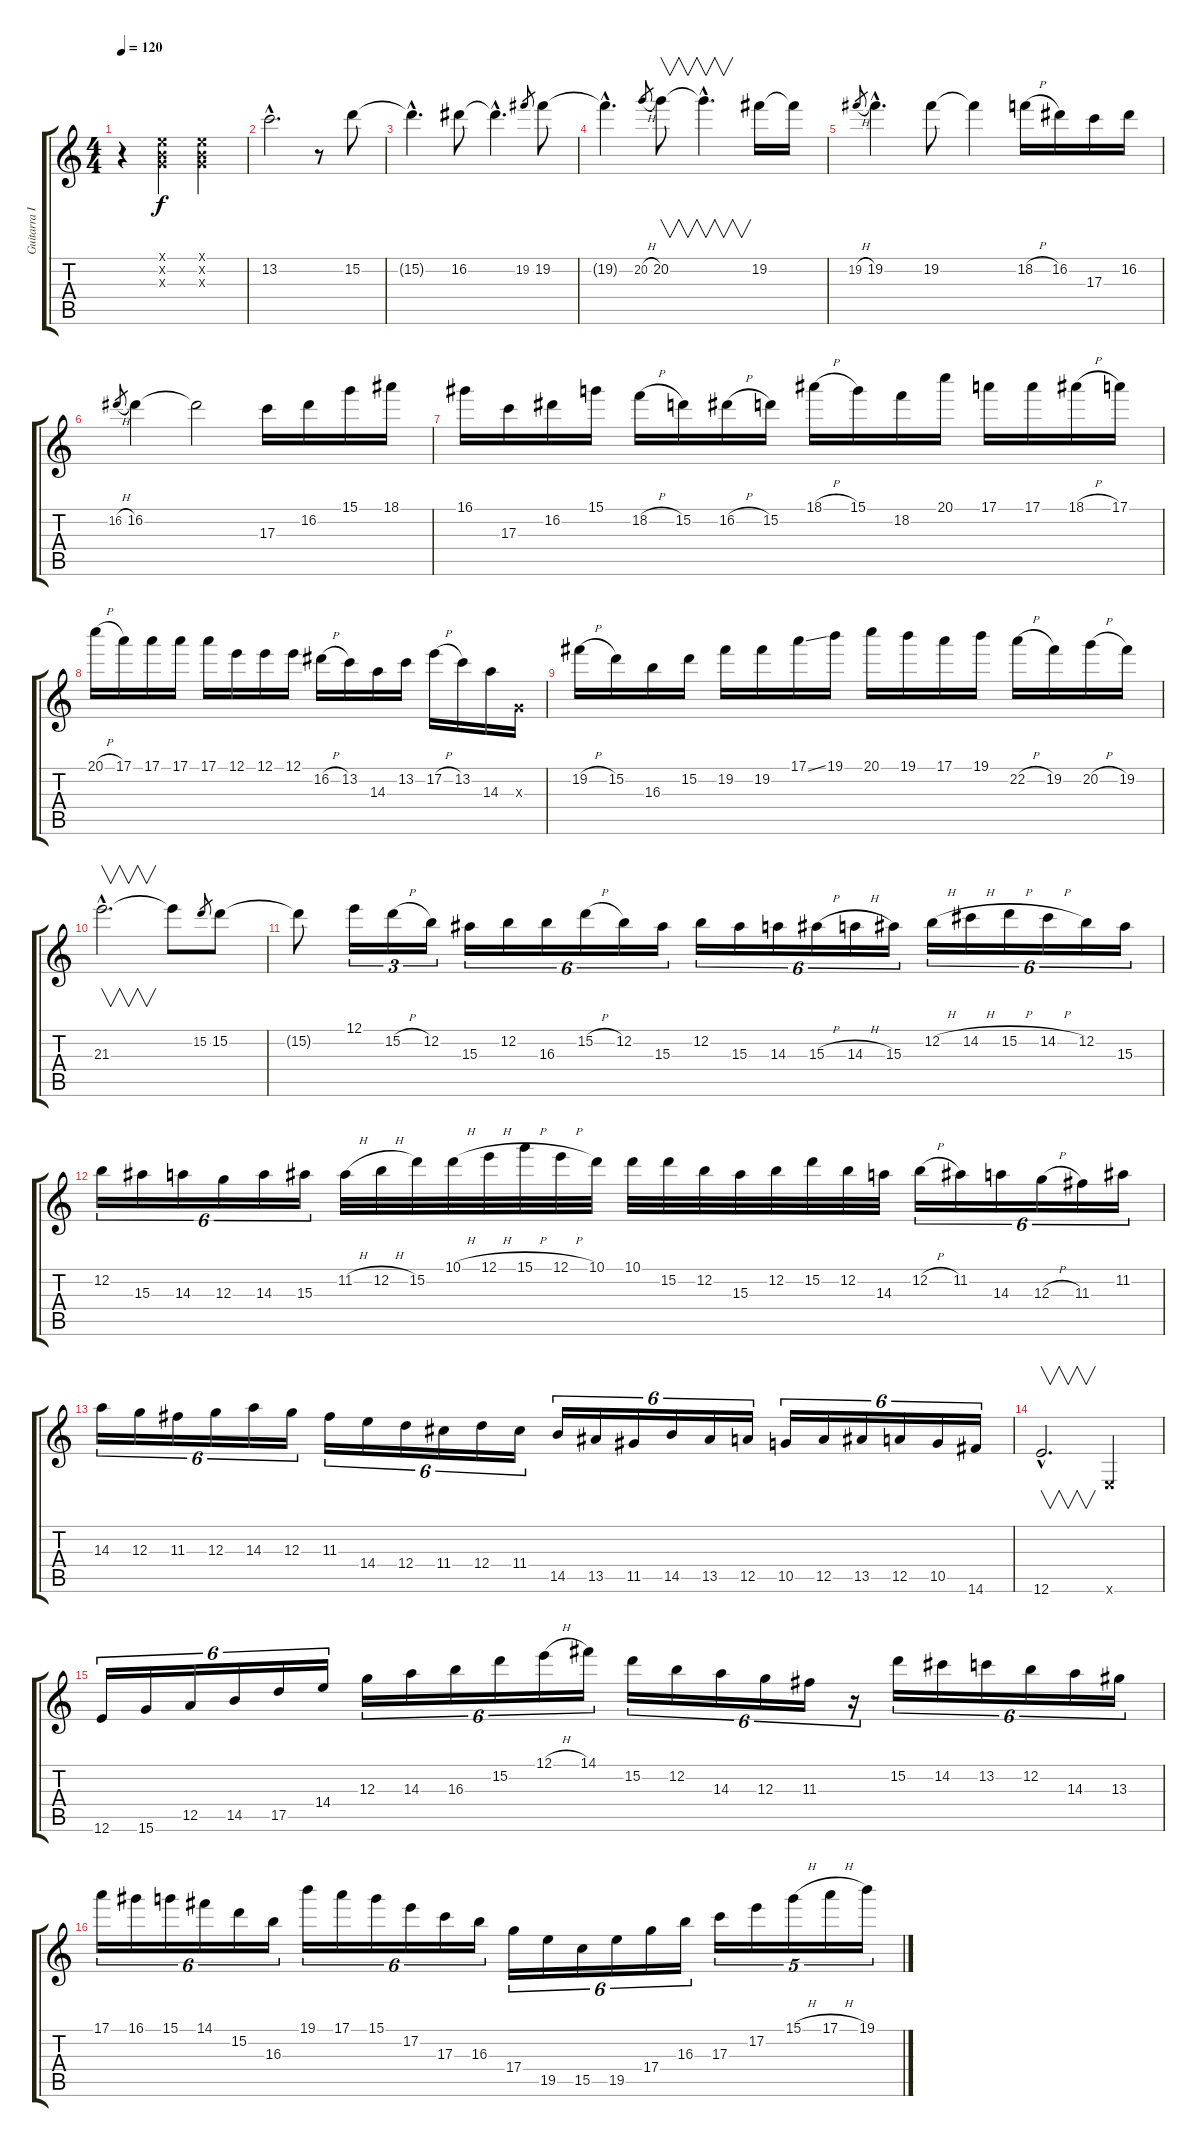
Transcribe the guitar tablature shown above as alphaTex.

\track ("Guitarra III" "Guitarra I") {instrument distortionguitar}
\staff {score tabs}
\tuning (E4 B3 G3 D3 A2 E2) {hide}
\ts (4 4)
\tempo 120
\clef g2
\ks c
r.4{dy f} (0.1{x} 0.2{x} 0.3{x}).4 (0.1{x} 0.2{x} 0.3{x}).2 |
13.2{hac}.2{d} r.8 15.2.8 |
15.2{hac t}.4{d} 16.2.8 16.2{hac t}.4{d} 19.2.8{gr} 19.2.8 |
19.2{hac t}.4{d} 20.2{h}.8{gr} 20.2.8{v} 20.2{hac t}.4{v d} 19.2.16 19.2{t}.16 |
19.2{h}.8{gr} 19.2{hac}.4{d} 19.2.8 19.2{t}.4 18.2{h}.16 16.2.16 17.3.16 16.2.16 |
16.2{h}.8{gr} 16.2.4 16.2{t}.2 17.3.16 16.2.16 15.1.16 18.1.16 |
16.1.16 17.3.16 16.2.16 15.1.16 18.2{h}.16 15.2.16 16.2{h}.16 15.2.16 18.1{h}.16 15.1.16 18.2.16 20.1.16 17.1.16 17.1.16 18.1{h}.16 17.1.16 |
20.1{h}.16 17.1.16 17.1.16 17.1.16 17.1.16 12.1.16 12.1.16 12.1.16 16.2{h}.16 13.2.16 14.3.16 13.2.16 17.2{h}.16 13.2.16 14.3.16 0.3{x}.16 |
19.2{h}.16 15.2.16 16.3.16 15.2.16 19.2.16 19.2.16 17.1{ss}.16 19.1.16 20.1.16 19.1.16 17.1.16 19.1.16 22.2{h}.16 19.2.16 20.2{h}.16 19.2.16 |
21.3{hac}.2{v d} 21.3{t}.8 15.2.8{gr} 15.2.8 |
15.2{t}.8 12.1.16{tu (3 2)} 15.2{h}.16{tu (3 2)} 12.2.16{tu (3 2)} 15.3.16{tu (6 4)} 12.2.16{tu (6 4)} 16.3.16{tu (6 4)} 15.2{h}.16{tu (6 4)} 12.2.16{tu (6 4)} 15.3.16{tu (6 4)} 12.2.16{tu (6 4)} 15.3.16{tu (6 4)} 14.3.16{tu (6 4)} 15.3{h}.16{tu (6 4)} 14.3{h}.16{tu (6 4)} 15.3.16{tu (6 4)} 12.2{h}.16{tu (6 4)} 14.2{h}.16{tu (6 4)} 15.2{h}.16{tu (6 4)} 14.2{h}.16{tu (6 4)} 12.2.16{tu (6 4)} 15.3.16{tu (6 4)} |
12.2.16{tu (6 4)} 15.3.16{tu (6 4)} 14.3.16{tu (6 4)} 12.3.16{tu (6 4)} 14.3.16{tu (6 4)} 15.3.16{tu (6 4)} 11.2{h}.32 12.2{h}.32 15.2.32 10.1{h}.32 12.1{h}.32 15.1{h}.32 12.1{h}.32 10.1.32 10.1.32 15.2.32 12.2.32 15.3.32 12.2.32 15.2.32 12.2.32 14.3.32 12.2{h}.16{tu (6 4)} 11.2.16{tu (6 4)} 14.3.16{tu (6 4)} 12.3{h}.16{tu (6 4)} 11.3.16{tu (6 4)} 11.2.16{tu (6 4)} |
14.3.16{tu (6 4)} 12.3.16{tu (6 4)} 11.3.16{tu (6 4)} 12.3.16{tu (6 4)} 14.3.16{tu (6 4)} 12.3.16{tu (6 4)} 11.3.16{tu (6 4)} 14.4.16{tu (6 4)} 12.4.16{tu (6 4)} 11.4.16{tu (6 4)} 12.4.16{tu (6 4)} 11.4.16{tu (6 4)} 14.5.16{tu (6 4)} 13.5.16{tu (6 4)} 11.5.16{tu (6 4)} 14.5.16{tu (6 4)} 13.5.16{tu (6 4)} 12.5.16{tu (6 4)} 10.5.16{tu (6 4)} 12.5.16{tu (6 4)} 13.5.16{tu (6 4)} 12.5.16{tu (6 4)} 10.5.16{tu (6 4)} 14.6.16{tu (6 4)} |
12.6{hac}.2{v d} 0.6{x}.4 |
12.6.16{tu (6 4)} 15.6.16{tu (6 4)} 12.5.16{tu (6 4)} 14.5.16{tu (6 4)} 17.5.16{tu (6 4)} 14.4.16{tu (6 4)} 12.3.16{tu (6 4)} 14.3.16{tu (6 4)} 16.3.16{tu (6 4)} 15.2.16{tu (6 4)} 12.1{h}.16{tu (6 4)} 14.1.16{tu (6 4)} 15.2.16{tu (6 4)} 12.2.16{tu (6 4)} 14.3.16{tu (6 4)} 12.3.16{tu (6 4)} 11.3.16{tu (6 4)} r.16{tu (6 4)} 15.2.16{tu (6 4)} 14.2.16{tu (6 4)} 13.2.16{tu (6 4)} 12.2.16{tu (6 4)} 14.3.16{tu (6 4)} 13.3.16{tu (6 4)} |
17.1.16{tu (6 4)} 16.1.16{tu (6 4)} 15.1.16{tu (6 4)} 14.1.16{tu (6 4)} 15.2.16{tu (6 4)} 16.3.16{tu (6 4)} 19.1.16{tu (6 4)} 17.1.16{tu (6 4)} 15.1.16{tu (6 4)} 17.2.16{tu (6 4)} 17.3.16{tu (6 4)} 16.3.16{tu (6 4)} 17.4.16{tu (6 4)} 19.5.16{tu (6 4)} 15.5.16{tu (6 4)} 19.5.16{tu (6 4)} 17.4.16{tu (6 4)} 16.3.16{tu (6 4)} 17.3.16{tu (5 4)} 17.2.16{tu (5 4)} 15.1{h}.16{tu (5 4)} 17.1{h}.16{tu (5 4)} 19.1.16{tu (5 4)}
